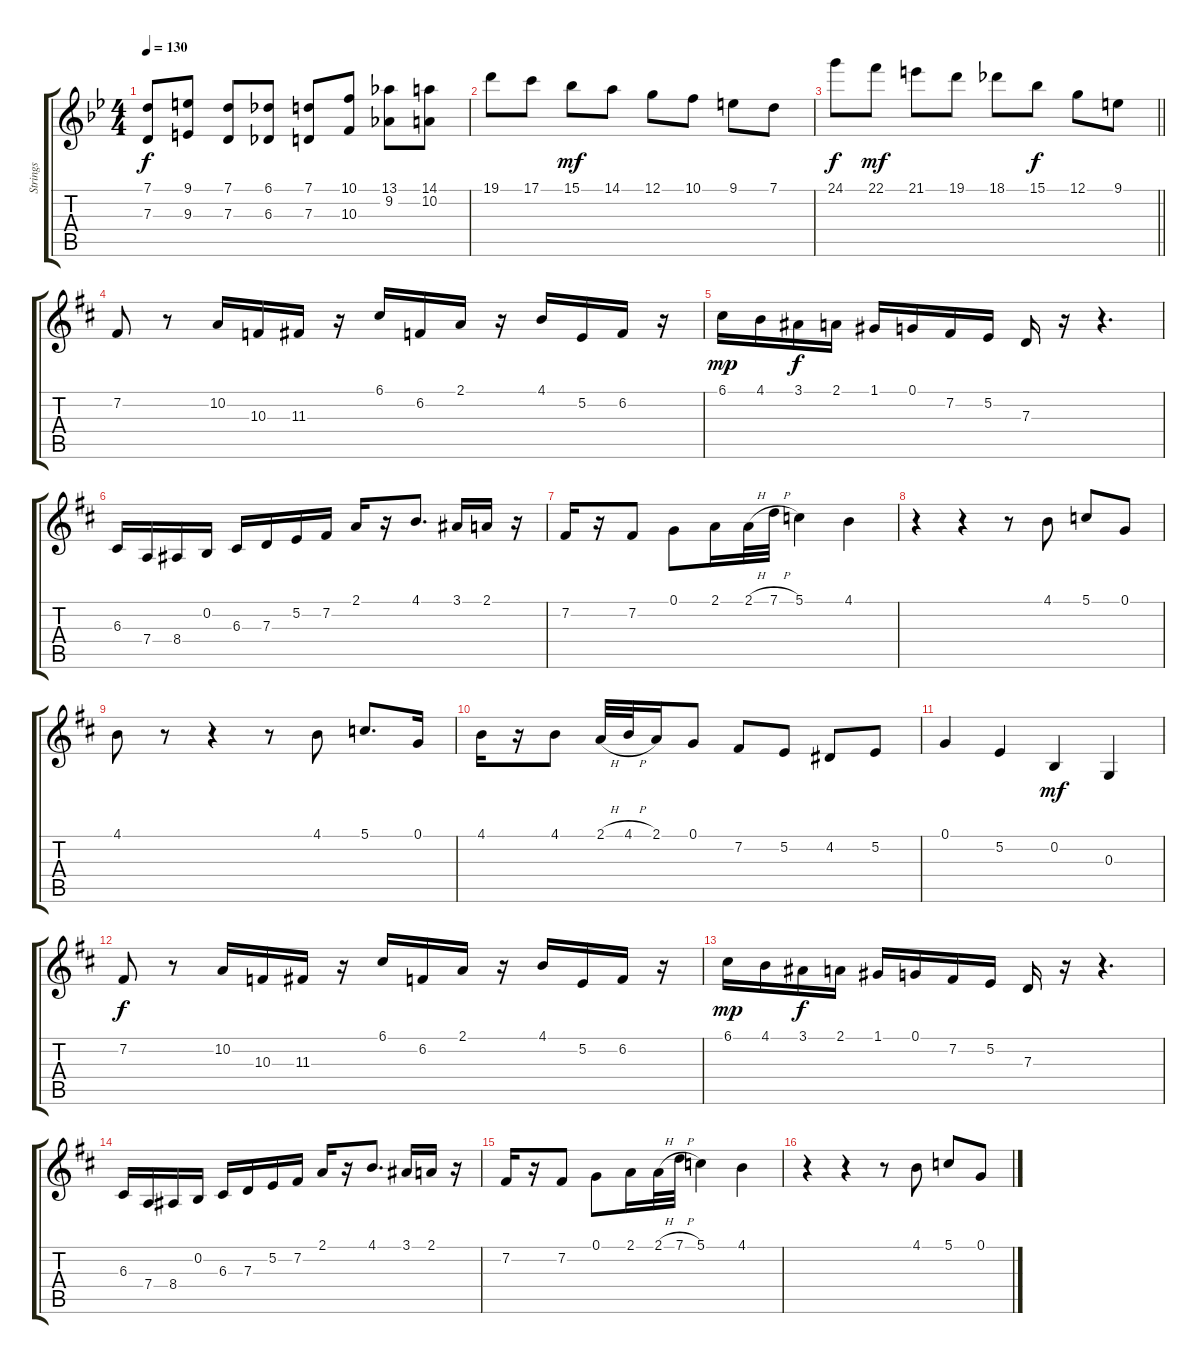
\track ("Strings" "Strings") {instrument stringensemble1}
\staff {score tabs}
\tuning (G4 B3 G3 D3 A2 D2) {hide}
\ts (4 4)
\tempo 130
\clef g2
\ks gminor
(7.1 7.3).8{dy f} (9.1 9.3).8 (7.1 7.3).8 (6.1 6.3).8 (7.1 7.3).8 (10.1 10.3).8 (13.1 9.2).8 (14.1 10.2).8 |
19.1.8 17.1.8 15.1.8{dy mf} 14.1.8 12.1.8 10.1.8 9.1.8 7.1.8 |
\barLineRight lightlight
24.1.8{dy f} 22.1.8{dy mf} 21.1.8 19.1.8 18.1.8 15.1.8{dy f} 12.1.8 9.1.8 |
\ks d
7.2.8 r.8 10.2.16 10.3.16 11.3.16 r.16 6.1.16 6.2.16 2.1.16 r.16 4.1.16 5.2.16 6.2.16 r.16 |
6.1.16{dy mp} 4.1.16 3.1.16{dy f} 2.1.16 1.1.16 0.1.16 7.2.16 5.2.16 7.3.16 r.16 r.4{d} |
6.3.16 7.4.16 8.4.16 0.2.16 6.3.16 7.3.16 5.2.16 7.2.16 2.1.16 r.16 4.1.8{d} 3.1.16 2.1.16 r.16 |
7.2.16 r.16 7.2.8 0.1.8 2.1.16 2.1{h}.32 7.1{h}.32 5.1.4 4.1.4 |
r.4 r.4 r.8 4.1.8 5.1.8 0.1.8 |
4.1.8 r.8 r.4 r.8 4.1.8 5.1.8{d} 0.1.16 |
4.1.16 r.16 4.1.8 2.1{h}.32 4.1{h}.32 2.1.16 0.1.8 7.2.8 5.2.8 4.2.8 5.2.8 |
0.1.4 5.2.4 0.2.4{dy mf} 0.3.4 |
7.2.8{dy f} r.8 10.2.16 10.3.16 11.3.16 r.16 6.1.16 6.2.16 2.1.16 r.16 4.1.16 5.2.16 6.2.16 r.16 |
6.1.16{dy mp} 4.1.16 3.1.16{dy f} 2.1.16 1.1.16 0.1.16 7.2.16 5.2.16 7.3.16 r.16 r.4{d} |
6.3.16 7.4.16 8.4.16 0.2.16 6.3.16 7.3.16 5.2.16 7.2.16 2.1.16 r.16 4.1.8{d} 3.1.16 2.1.16 r.16 |
7.2.16 r.16 7.2.8 0.1.8 2.1.16 2.1{h}.32 7.1{h}.32 5.1.4 4.1.4 |
r.4 r.4 r.8 4.1.8 5.1.8 0.1.8
